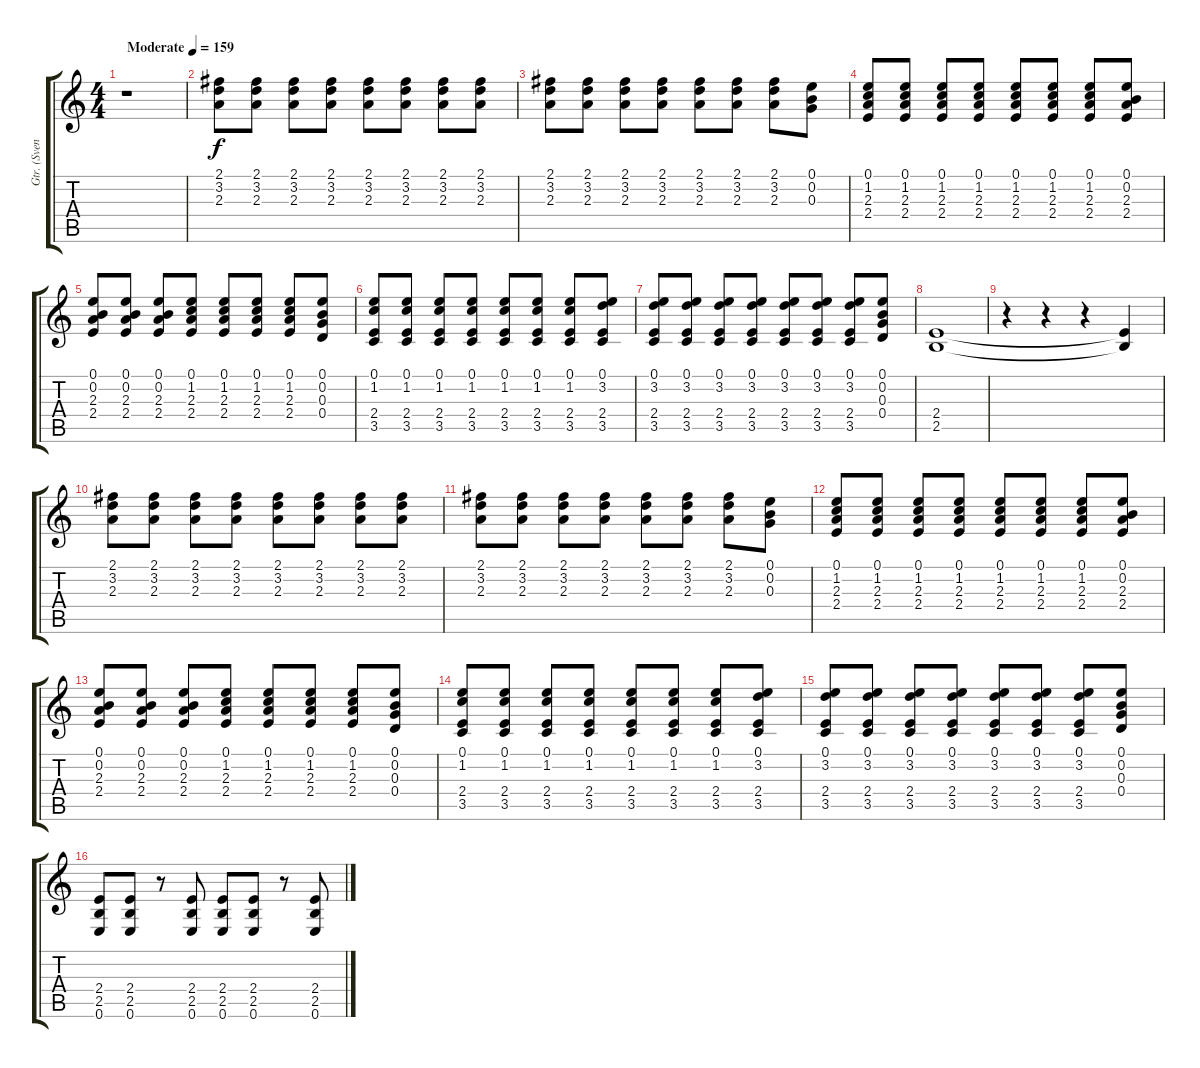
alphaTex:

\track ("Gtr. (Sven/Timo)" "Gtr. (Sven") {instrument acousticguitarsteel}
\staff {score tabs}
\tuning (E4 B3 G3 D3 A2 E2) {hide}
\ts (4 4)
\tempo (159 "Moderate")
\clef g2
\ks c
r.1{dy f instrument acousticguitarsteel} |
(2.1 3.2 2.3).8 (2.1 3.2 2.3).8 (2.1 3.2 2.3).8 (2.1 3.2 2.3).8 (2.1 3.2 2.3).8 (2.1 3.2 2.3).8 (2.1 3.2 2.3).8 (2.1 3.2 2.3).8 |
(2.1 3.2 2.3).8 (2.1 3.2 2.3).8 (2.1 3.2 2.3).8 (2.1 3.2 2.3).8 (2.1 3.2 2.3).8 (2.1 3.2 2.3).8 (2.1 3.2 2.3).8 (0.1 0.2 0.3).8 |
(0.1 1.2 2.3 2.4).8 (0.1 1.2 2.3 2.4).8 (0.1 1.2 2.3 2.4).8 (0.1 1.2 2.3 2.4).8 (0.1 1.2 2.3 2.4).8 (0.1 1.2 2.3 2.4).8 (0.1 1.2 2.3 2.4).8 (0.1 0.2 2.3 2.4).8 |
(0.1 0.2 2.3 2.4).8 (0.1 0.2 2.3 2.4).8 (0.1 0.2 2.3 2.4).8 (0.1 1.2 2.3 2.4).8 (0.1 1.2 2.3 2.4).8 (0.1 1.2 2.3 2.4).8 (0.1 1.2 2.3 2.4).8 (0.1 0.2 0.3 0.4).8 |
(0.1 1.2 2.4 3.5).8 (0.1 1.2 2.4 3.5).8 (0.1 1.2 2.4 3.5).8 (0.1 1.2 2.4 3.5).8 (0.1 1.2 2.4 3.5).8 (0.1 1.2 2.4 3.5).8 (0.1 1.2 2.4 3.5).8 (0.1 3.2 2.4 3.5).8 |
(0.1 3.2 2.4 3.5).8 (0.1 3.2 2.4 3.5).8 (0.1 3.2 2.4 3.5).8 (0.1 3.2 2.4 3.5).8 (0.1 3.2 2.4 3.5).8 (0.1 3.2 2.4 3.5).8 (0.1 3.2 2.4 3.5).8 (0.1 0.2 0.3 0.4).8 |
(2.4 2.5).1 |
r.4 r.4 r.4 (2.4{t} 2.5{t}).4 |
(2.1 3.2 2.3).8 (2.1 3.2 2.3).8 (2.1 3.2 2.3).8 (2.1 3.2 2.3).8 (2.1 3.2 2.3).8 (2.1 3.2 2.3).8 (2.1 3.2 2.3).8 (2.1 3.2 2.3).8 |
(2.1 3.2 2.3).8 (2.1 3.2 2.3).8 (2.1 3.2 2.3).8 (2.1 3.2 2.3).8 (2.1 3.2 2.3).8 (2.1 3.2 2.3).8 (2.1 3.2 2.3).8 (0.1 0.2 0.3).8 |
(0.1 1.2 2.3 2.4).8 (0.1 1.2 2.3 2.4).8 (0.1 1.2 2.3 2.4).8 (0.1 1.2 2.3 2.4).8 (0.1 1.2 2.3 2.4).8 (0.1 1.2 2.3 2.4).8 (0.1 1.2 2.3 2.4).8 (0.1 0.2 2.3 2.4).8 |
(0.1 0.2 2.3 2.4).8 (0.1 0.2 2.3 2.4).8 (0.1 0.2 2.3 2.4).8 (0.1 1.2 2.3 2.4).8 (0.1 1.2 2.3 2.4).8 (0.1 1.2 2.3 2.4).8 (0.1 1.2 2.3 2.4).8 (0.1 0.2 0.3 0.4).8 |
(0.1 1.2 2.4 3.5).8 (0.1 1.2 2.4 3.5).8 (0.1 1.2 2.4 3.5).8 (0.1 1.2 2.4 3.5).8 (0.1 1.2 2.4 3.5).8 (0.1 1.2 2.4 3.5).8 (0.1 1.2 2.4 3.5).8 (0.1 3.2 2.4 3.5).8 |
(0.1 3.2 2.4 3.5).8 (0.1 3.2 2.4 3.5).8 (0.1 3.2 2.4 3.5).8 (0.1 3.2 2.4 3.5).8 (0.1 3.2 2.4 3.5).8 (0.1 3.2 2.4 3.5).8 (0.1 3.2 2.4 3.5).8 (0.1 0.2 0.3 0.4).8 |
(2.4 2.5 0.6).8 (2.4 2.5 0.6).8 r.8 (2.4 2.5 0.6).8 (2.4 2.5 0.6).8 (2.4 2.5 0.6).8 r.8 (2.4 2.5 0.6).8
